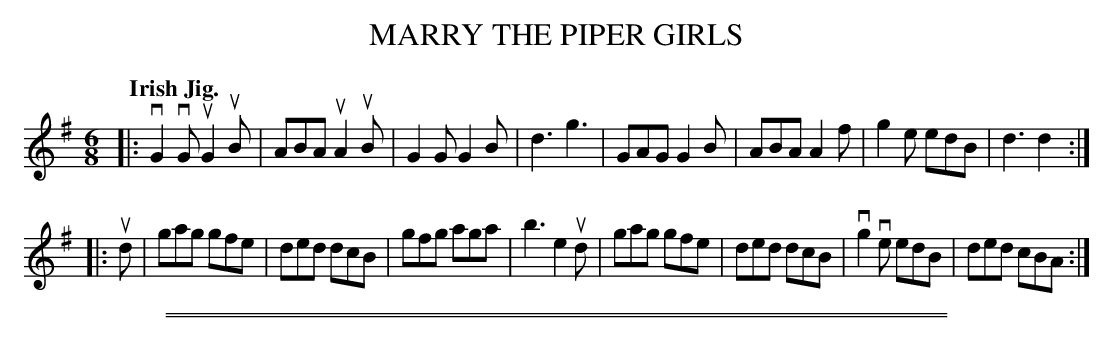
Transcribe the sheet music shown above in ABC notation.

X:1
T: MARRY THE PIPER GIRLS
Q: "Irish Jig."
M: 6/8
L: 1/8
K: G
|:\
vG2vG uG2uB | ABA uA2uB | G2G G2B | d3 g3 |\
GAG G2B | ABA A2f | g2e edB | d3 d2 :|
|: ud |\
gag gfe | ded dcB | gfg aga | b3 e2ud |\
gag gfe | ded dcB | vg2ve edB | ded cBA :|
